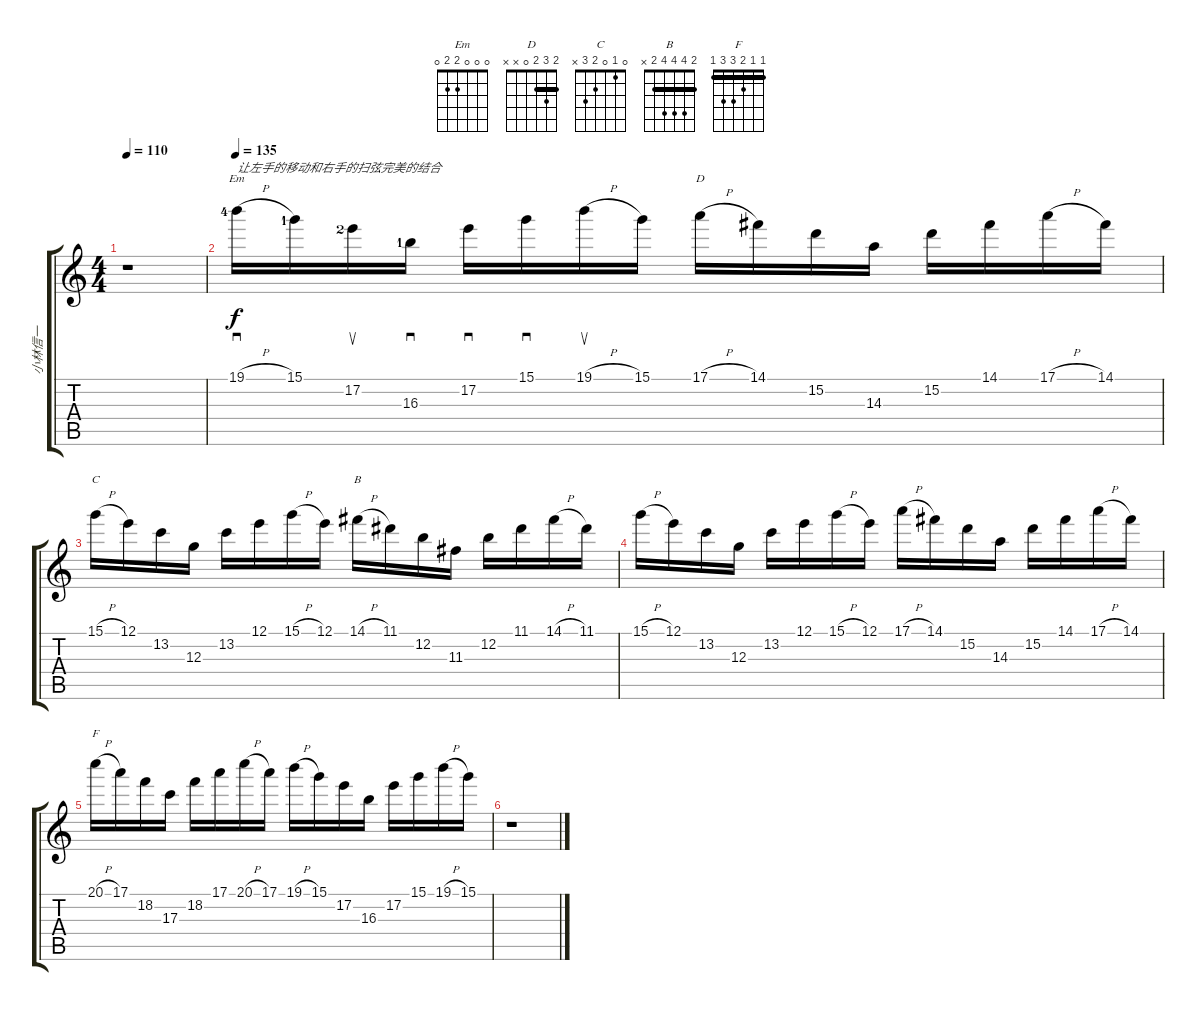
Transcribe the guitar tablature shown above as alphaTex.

\track ("小林信一" "小林信一") {instrument overdrivenguitar}
\staff {score tabs}
\tuning (E4 B3 G3 D3 A2 E2) {hide}
\chord ("Em" 0 0 0 2 2 0)
\chord ("D" 2 3 2 0 x x) {barre 2}
\chord ("C" 0 1 0 2 3 x)
\chord ("B" 2 4 4 4 2 x) {barre 2}
\chord ("F" 1 1 2 3 3 1) {barre 1}
\ts (4 4)
\tempo 110
\clef g2
\ks c
r.1{dy f} |
\tempo 135
19.1{h lf 5}.16{sd ch "Em" txt "让左手的移动和右手的扫弦完美的结合"} 15.1{lf 2}.16 17.2{lf 3}.16{su} 16.3{lf 2}.16{sd} 17.2.16{sd} 15.1.16{sd} 19.1{h}.16{su} 15.1.16 17.1{h}.16{ch "D"} 14.1.16 15.2.16 14.3.16 15.2.16 14.1.16 17.1{h}.16 14.1.16 |
15.1{h}.16{ch "C"} 12.1.16 13.2.16 12.3.16 13.2.16 12.1.16 15.1{h}.16 12.1.16 14.1{h}.16{ch "B"} 11.1.16 12.2.16 11.3.16 12.2.16 11.1.16 14.1{h}.16 11.1.16 |
15.1{h}.16 12.1.16 13.2.16 12.3.16 13.2.16 12.1.16 15.1{h}.16 12.1.16 17.1{h}.16 14.1.16 15.2.16 14.3.16 15.2.16 14.1.16 17.1{h}.16 14.1.16 |
20.1{h}.16{ch "F"} 17.1.16 18.2.16 17.3.16 18.2.16 17.1.16 20.1{h}.16 17.1.16 19.1{h}.16 15.1.16 17.2.16 16.3.16 17.2.16 15.1.16 19.1{h}.16 15.1.16 |
r.1
